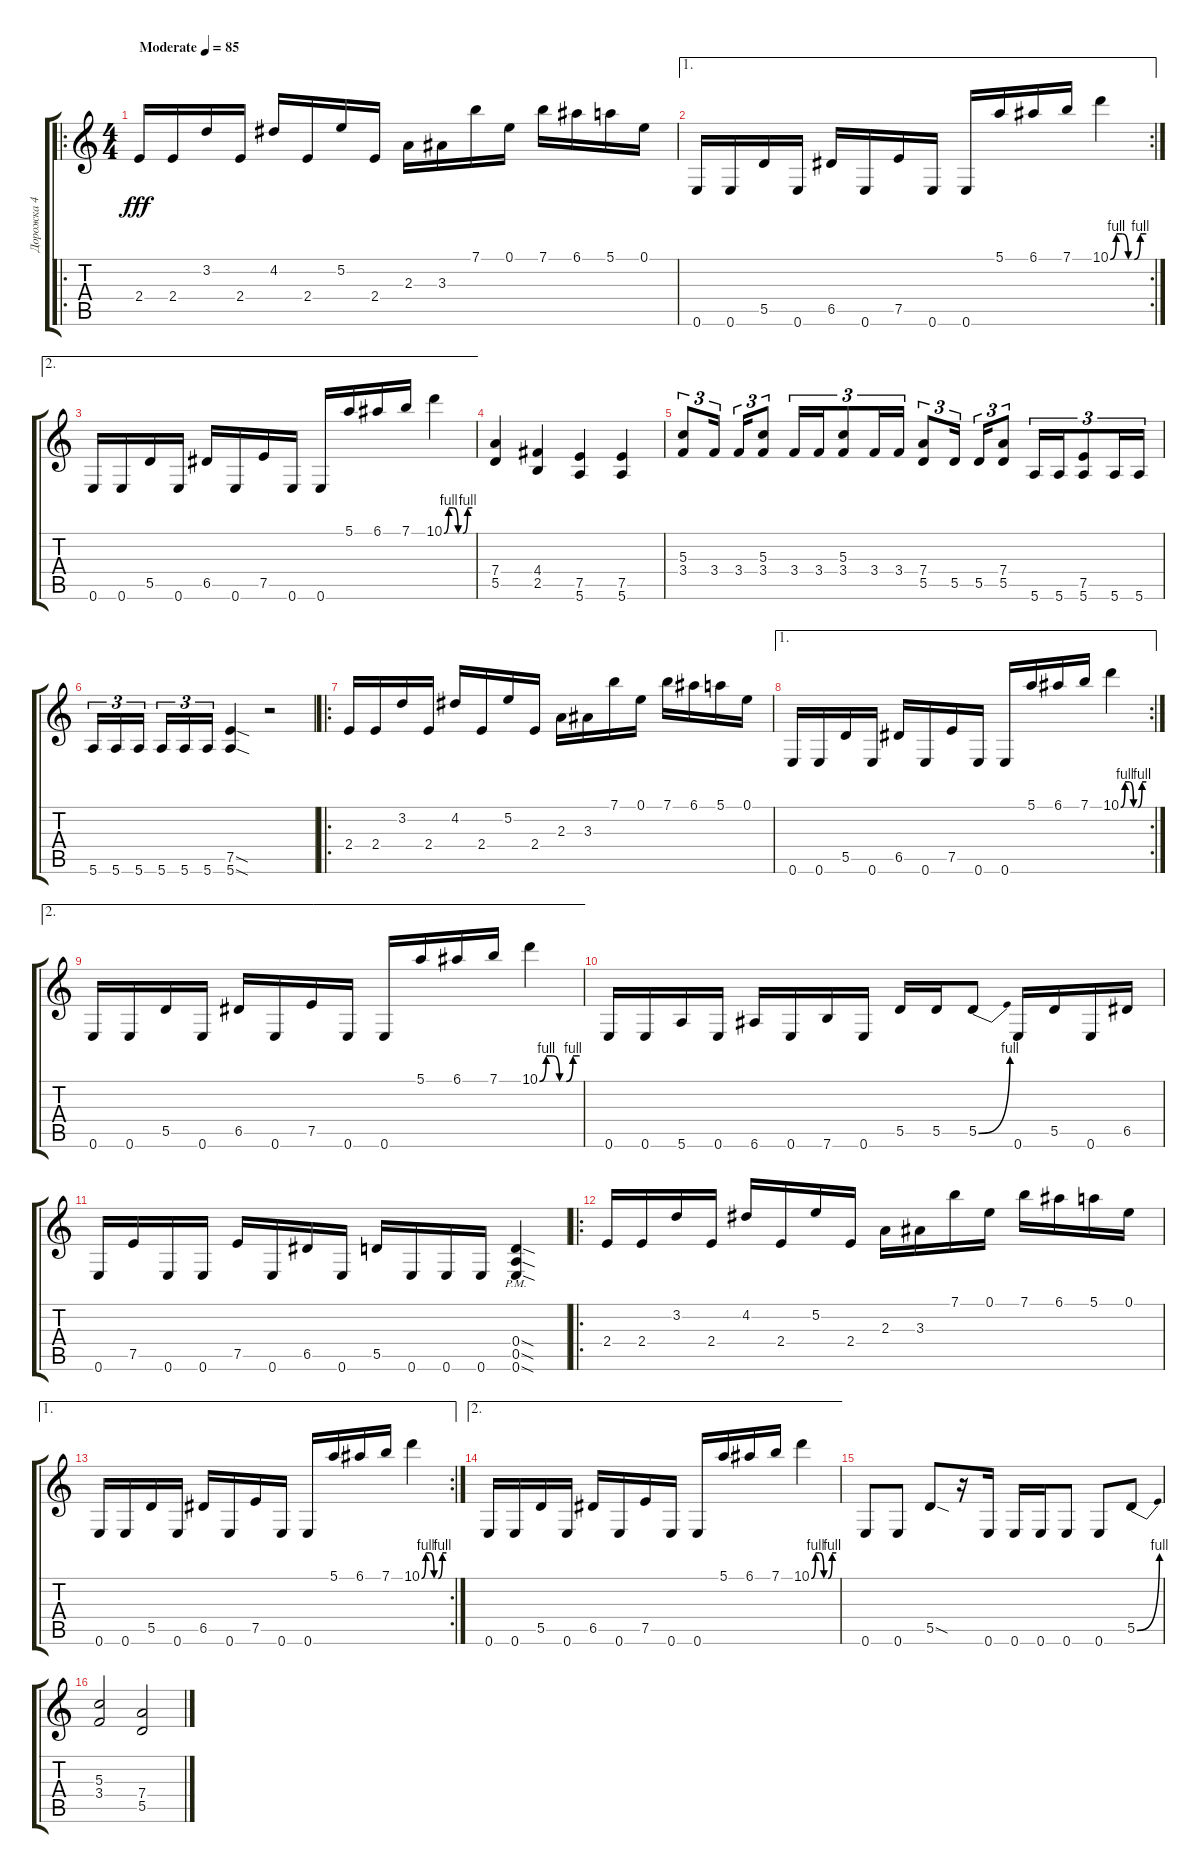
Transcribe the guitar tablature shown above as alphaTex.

\track ("Дорожка 4" "Дорожка 4") {instrument overdrivenguitar}
\staff {score tabs}
\tuning (E4 B3 G3 D3 A2 E2) {hide}
\ro
\ts (4 4)
\tempo (85 "Moderate")
\clef g2
\ks c
2.4.16{dy fff instrument overdrivenguitar} 2.4.16 3.2.16 2.4.16 4.2.16 2.4.16 5.2.16 2.4.16 2.3.16 3.3.16 7.1.16 0.1.16 7.1.16 6.1.16 5.1.16 0.1.16 |
\ae 1
\rc 2
0.6.16 0.6.16 5.5.16 0.6.16 6.5.16 0.6.16 7.5.16 0.6.16 0.6.16 5.1.16 6.1.16 7.1.16 10.1{be (custom 0 0 10 4 20 4 30 0 40 0 50 4 60 4)}.4 |
\ae 2
0.6.16 0.6.16 5.5.16 0.6.16 6.5.16 0.6.16 7.5.16 0.6.16 0.6.16 5.1.16 6.1.16 7.1.16 10.1{be (custom 0 0 10 4 20 4 30 0 40 0 50 4 60 4)}.4 |
(7.4 5.5).4 (4.4 2.5).4 (7.5 5.6).4 (7.5 5.6).4 |
(5.3 3.4).8{tu (3 2)} 3.4.16{tu (3 2) beam splitsecondary} 3.4.16{tu (3 2)} (5.3 3.4).8{tu (3 2)} 3.4.16{tu (3 2)} 3.4.16{tu (3 2)} (5.3 3.4).8{tu (3 2)} 3.4.16{tu (3 2)} 3.4.16{tu (3 2)} (7.4 5.5).8{tu (3 2)} 5.5.16{tu (3 2) beam splitsecondary} 5.5.16{tu (3 2)} (7.4 5.5).8{tu (3 2)} 5.6.16{tu (3 2)} 5.6.16{tu (3 2)} (7.5 5.6).8{tu (3 2)} 5.6.16{tu (3 2)} 5.6.16{tu (3 2)} |
5.6.16{tu (3 2)} 5.6.16{tu (3 2)} 5.6.16{tu (3 2) beam splitsecondary} 5.6.16{tu (3 2)} 5.6.16{tu (3 2)} 5.6.16{tu (3 2)} (7.5{sod} 5.6{sod}).4 r.2 |
\ro
2.4.16 2.4.16 3.2.16 2.4.16 4.2.16 2.4.16 5.2.16 2.4.16 2.3.16 3.3.16 7.1.16 0.1.16 7.1.16 6.1.16 5.1.16 0.1.16 |
\ae 1
\rc 2
0.6.16 0.6.16 5.5.16 0.6.16 6.5.16 0.6.16 7.5.16 0.6.16 0.6.16 5.1.16 6.1.16 7.1.16 10.1{be (custom 0 0 10 4 20 4 30 0 40 0 50 4 60 4)}.4 |
\ae 2
0.6.16 0.6.16 5.5.16 0.6.16 6.5.16 0.6.16 7.5.16 0.6.16 0.6.16 5.1.16 6.1.16 7.1.16 10.1{be (custom 0 0 10 4 20 4 30 0 40 0 50 4 60 4)}.4 |
0.6.16 0.6.16 5.6.16 0.6.16 6.6.16 0.6.16 7.6.16 0.6.16 5.5.16 5.5.16 5.5{be (bend 0 0 60 4)}.8 0.6.16 5.5.16 0.6.16 6.5.16 |
0.6.16 7.5.16 0.6.16 0.6.16 7.5.16 0.6.16 6.5.16 0.6.16 5.5.16 0.6.16 0.6.16 0.6.16 (0.4{sod} 0.5{sod} 0.6{sod pm}).4 |
\ro
2.4.16 2.4.16 3.2.16 2.4.16 4.2.16 2.4.16 5.2.16 2.4.16 2.3.16 3.3.16 7.1.16 0.1.16 7.1.16 6.1.16 5.1.16 0.1.16 |
\ae 1
\rc 2
0.6.16 0.6.16 5.5.16 0.6.16 6.5.16 0.6.16 7.5.16 0.6.16 0.6.16 5.1.16 6.1.16 7.1.16 10.1{be (custom 0 0 10 4 20 4 30 0 40 0 50 4 60 4)}.4 |
\ae 2
0.6.16 0.6.16 5.5.16 0.6.16 6.5.16 0.6.16 7.5.16 0.6.16 0.6.16 5.1.16 6.1.16 7.1.16 10.1{be (custom 0 0 10 4 20 4 30 0 40 0 50 4 60 4)}.4 |
0.6.8 0.6.8 5.5{sod}.8 r.16 0.6.16 0.6.16 0.6.16 0.6.8 0.6.8 5.5{be (bend 0 0 60 4)}.8 |
(5.3 3.4).2 (7.4 5.5).2
